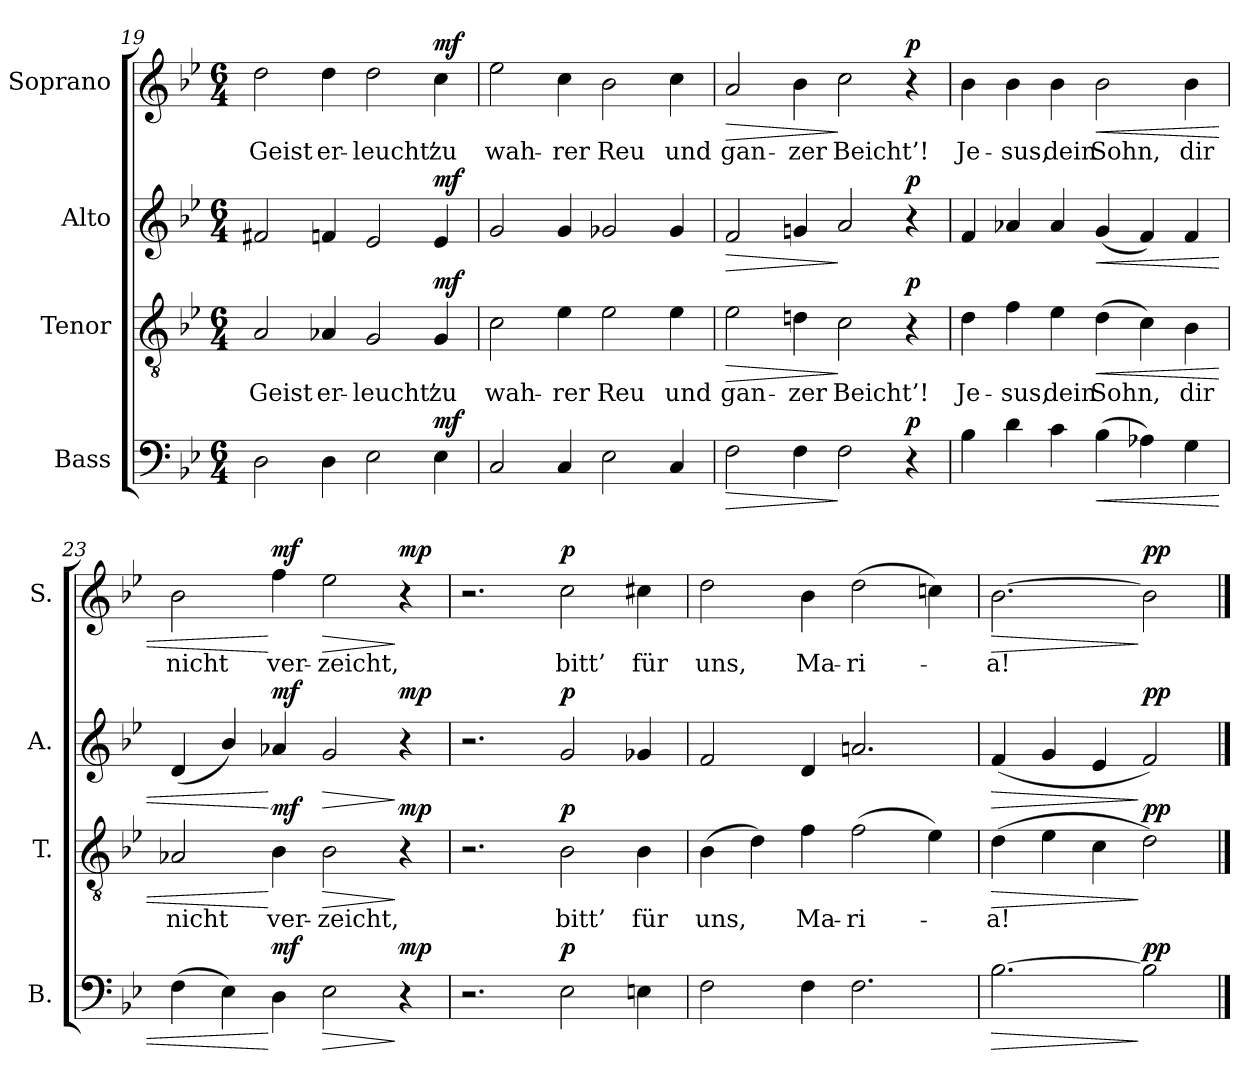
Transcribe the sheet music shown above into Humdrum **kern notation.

**kern	**dynam	**kern	**text	**dynam	**kern	**dynam	**kern	**text	**dynam
*part4	*part4	*part3	*part3	*part3	*part2	*part2	*part1	*part1	*part1
*staff4	*staff4	*staff3	*staff3	*staff3	*staff2	*staff2	*staff1	*staff1	*staff1
*I"Bass	*	*I"Tenor	*	*	*I"Alto	*	*I"Soprano	*	*
*I'B.	*	*I'T.	*	*	*I'A.	*	*I'S.	*	*
!!LO:LB:g=z
*clefF4	*	*clefGv2	*	*	*clefG2	*	*clefG2	*	*
*k[b-e-]	*	*k[b-e-]	*	*	*k[b-e-]	*	*k[b-e-]	*	*
*M6/4	*	*M6/4	*	*	*M6/4	*	*M6/4	*	*
=19	=19	=19	=19	=19	=19	=19	=19	=19	=19
!	!	!	!LO:LY:b	!	!	!	!	!LO:LY:b	!
2D\	.	2A/	Geist	.	2f#X/	.	2dd\	Geist	.
!	!	!	!LO:LY:b	!	!	!	!	!LO:LY:b	!
4D\	.	4A-X/	er-	.	4fn/	.	4dd\	er-	.
!	!	!	!LO:LY:b	!	!	!	!	!LO:LY:b	!
2E-\	.	2G/	-leucht’	.	2e-/	.	2dd\	-leucht’	.
!	!LO:DY:a	!	!LO:LY:b	!LO:DY:a	!	!LO:DY:a	!	!LO:LY:b	!LO:DY:a
4E-\	mf	4G/	zu	mf	4e-/	mf	4cc\	zu	mf
=20	=20	=20	=20	=20	=20	=20	=20	=20	=20
!	!	!	!LO:LY:b	!	!	!	!	!LO:LY:b	!
2C/	.	2c\	wah-	.	2g/	.	2ee-\	wah-	.
!	!	!	!LO:LY:b	!	!	!	!	!LO:LY:b	!
4C/	.	4e-\	-rer	.	4g/	.	4cc\	-rer	.
!	!	!	!LO:LY:b	!	!	!	!	!LO:LY:b	!
2E-\	.	2e-\	Reu	.	2g-X/	.	2b-\	Reu	.
!	!	!	!LO:LY:b	!	!	!	!	!LO:LY:b	!
4C/	.	4e-\	und	.	4g-/	.	4cc\	und	.
=21	=21	=21	=21	=21	=21	=21	=21	=21	=21
!	!LO:HP:b	!	!LO:LY:b	!LO:HP:b	!	!LO:HP:b	!	!LO:LY:b	!LO:HP:b
2F\	>	2e-\	gan-	>	2f/	>	2a/	gan-	>
!	!	!	!LO:LY:b	!	!	!	!	!LO:LY:b	!
4F\	.	4dn\	-zer	.	4gn/	.	4b-\	-zer	.
!	!	!	!LO:LY:b	!	!	!	!	!LO:LY:b	!
2F\	]	2c\	Beicht’!	]	2a/	]	2cc\	Beicht’!	]
!	!LO:DY:a	!	!	!LO:DY:a	!	!LO:DY:a	!	!	!LO:DY:a
4r	p	4r	.	p	4r	p	4r	.	p
=22	=22	=22	=22	=22	=22	=22	=22	=22	=22
!	!	!	!LO:LY:b	!	!	!	!	!LO:LY:b	!
4B-\	.	4d\	Je-	.	4f/	.	4b-\	Je-	.
!	!	!	!LO:LY:b	!	!	!	!	!LO:LY:b	!
4d\	.	4f\	-sus,	.	4a-X/	.	4b-\	-sus,	.
!	!	!	!LO:LY:b	!	!	!	!	!LO:LY:b	!
4c\	.	4e-\	dein	.	4a-/	.	4b-\	dein	.
!	!LO:HP:b	!	!LO:LY:b	!LO:HP:b	!	!LO:HP:b	!	!LO:LY:b	!LO:HP:b
(>4B-\	<	(>4d\	Sohn,	<	(<4g/	<	2b-\	Sohn,	<
4A-X\)	.	4c\)	.	.	4f/)	.	.	.	.
!	!	!	!LO:LY:b	!	!	!	!	!LO:LY:b	!
4G\	.	4B-\	dir	.	4f/	.	4b-\	dir	.
!!LO:PB:g=z
=23	=23	=23	=23	=23	=23	=23	=23	=23	=23
!	!	!	!LO:LY:b	!	!	!	!	!LO:LY:b	!
(>4F\	.	2A-X/	nicht	.	(<4d/	.	2b-\	nicht	.
4E-\)	.	.	.	.	4b-/)	.	.	.	.
!	!LO:DY:n=1:a	!	!LO:LY:b	!LO:DY:n=1:a	!	!LO:DY:n=1:a	!	!LO:LY:b	!LO:DY:n=1:a
4D\	[ mf	4B-\	ver-	[ mf	4a-X/	[ mf	4ff\	ver-	[ mf
!	!LO:HP:b	!	!LO:LY:b	!LO:HP:b	!	!LO:HP:b	!	!LO:LY:b	!LO:HP:b
2E-\	>	2B-\	-zeicht,	>	2g/	>	2ee-\	-zeicht,	>
!	!LO:DY:n=2:a	!	!	!LO:DY:n=2:a	!	!LO:DY:n=2:a	!	!	!LO:DY:n=2:a
4r	] mp	4r	.	] mp	4r	] mp	4r	.	] mp
=24	=24	=24	=24	=24	=24	=24	=24	=24	=24
2.r	.	2.r	.	.	2.r	.	2.r	.	.
!	!LO:DY:a	!	!LO:LY:b	!LO:DY:a	!	!LO:DY:a	!	!LO:LY:b	!LO:DY:a
2E-\	p	2B-\	bitt’	p	2g/	p	2cc\	bitt’	p
!	!	!	!LO:LY:b	!	!	!	!	!LO:LY:b	!
4En\	.	4B-\	für	.	4g-X/	.	4cc#X\	für	.
=25	=25	=25	=25	=25	=25	=25	=25	=25	=25
!	!	!	!LO:LY:b	!	!	!	!	!LO:LY:b	!
2F\	.	(>4B-\	uns,	.	2f/	.	2dd\	uns,	.
.	.	4d\)	.	.	.	.	.	.	.
!	!	!	!LO:LY:b	!	!	!	!	!LO:LY:b	!
4F\	.	4f\	Ma-	.	4d/	.	4b-\	Ma-	.
!	!	!	!LO:LY:b	!	!	!	!	!LO:LY:b	!
2.F\	.	(>2f\	-ri-	.	2.an/	.	(>2dd\	-ri-	.
.	.	4e-\)	.	.	.	.	4ccn\)	.	.
=26	=26	=26	=26	=26	=26	=26	=26	=26	=26
!	!LO:HP:b	!	!LO:LY:b	!LO:HP:b	!	!LO:HP:b	!	!LO:LY:b	!LO:HP:b
[2.B-\	>	(>4d\	-a!	>	(<4f/	>	[2.b-\	-a!	>
.	.	4e-\	.	.	4g/	.	.	.	.
.	.	4c\	.	.	4e-/	.	.	.	.
!	!LO:DY:n=1:a	!	!	!LO:DY:n=1:a	!	!LO:DY:n=1:a	!	!	!LO:DY:n=1:a
2B-\]	] pp	2d\)	.	] pp	2f/)	] pp	2b-\]	.	] pp
==	==	==	==	==	==	==	==	==	==
*-	*-	*-	*-	*-	*-	*-	*-	*-	*-
